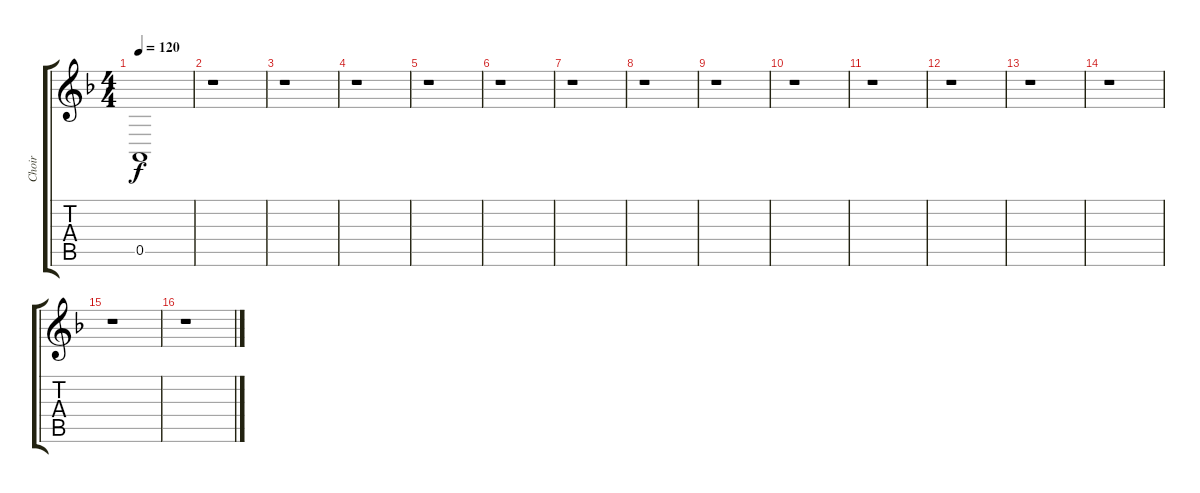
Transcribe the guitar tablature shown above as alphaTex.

\track ("Choir" "Choir") {instrument choiraahs}
\staff {score tabs}
\tuning (E4 B3 G3 D3 A2 E2) {hide}
\ts (4 4)
\tempo 120
\clef g2
\ks dminor
0.5.1{dy f} |
r.1 |
r.1 |
r.1 |
r.1 |
r.1 |
r.1 |
r.1 |
r.1 |
r.1 |
r.1 |
r.1 |
r.1 |
r.1 |
r.1 |
r.1
